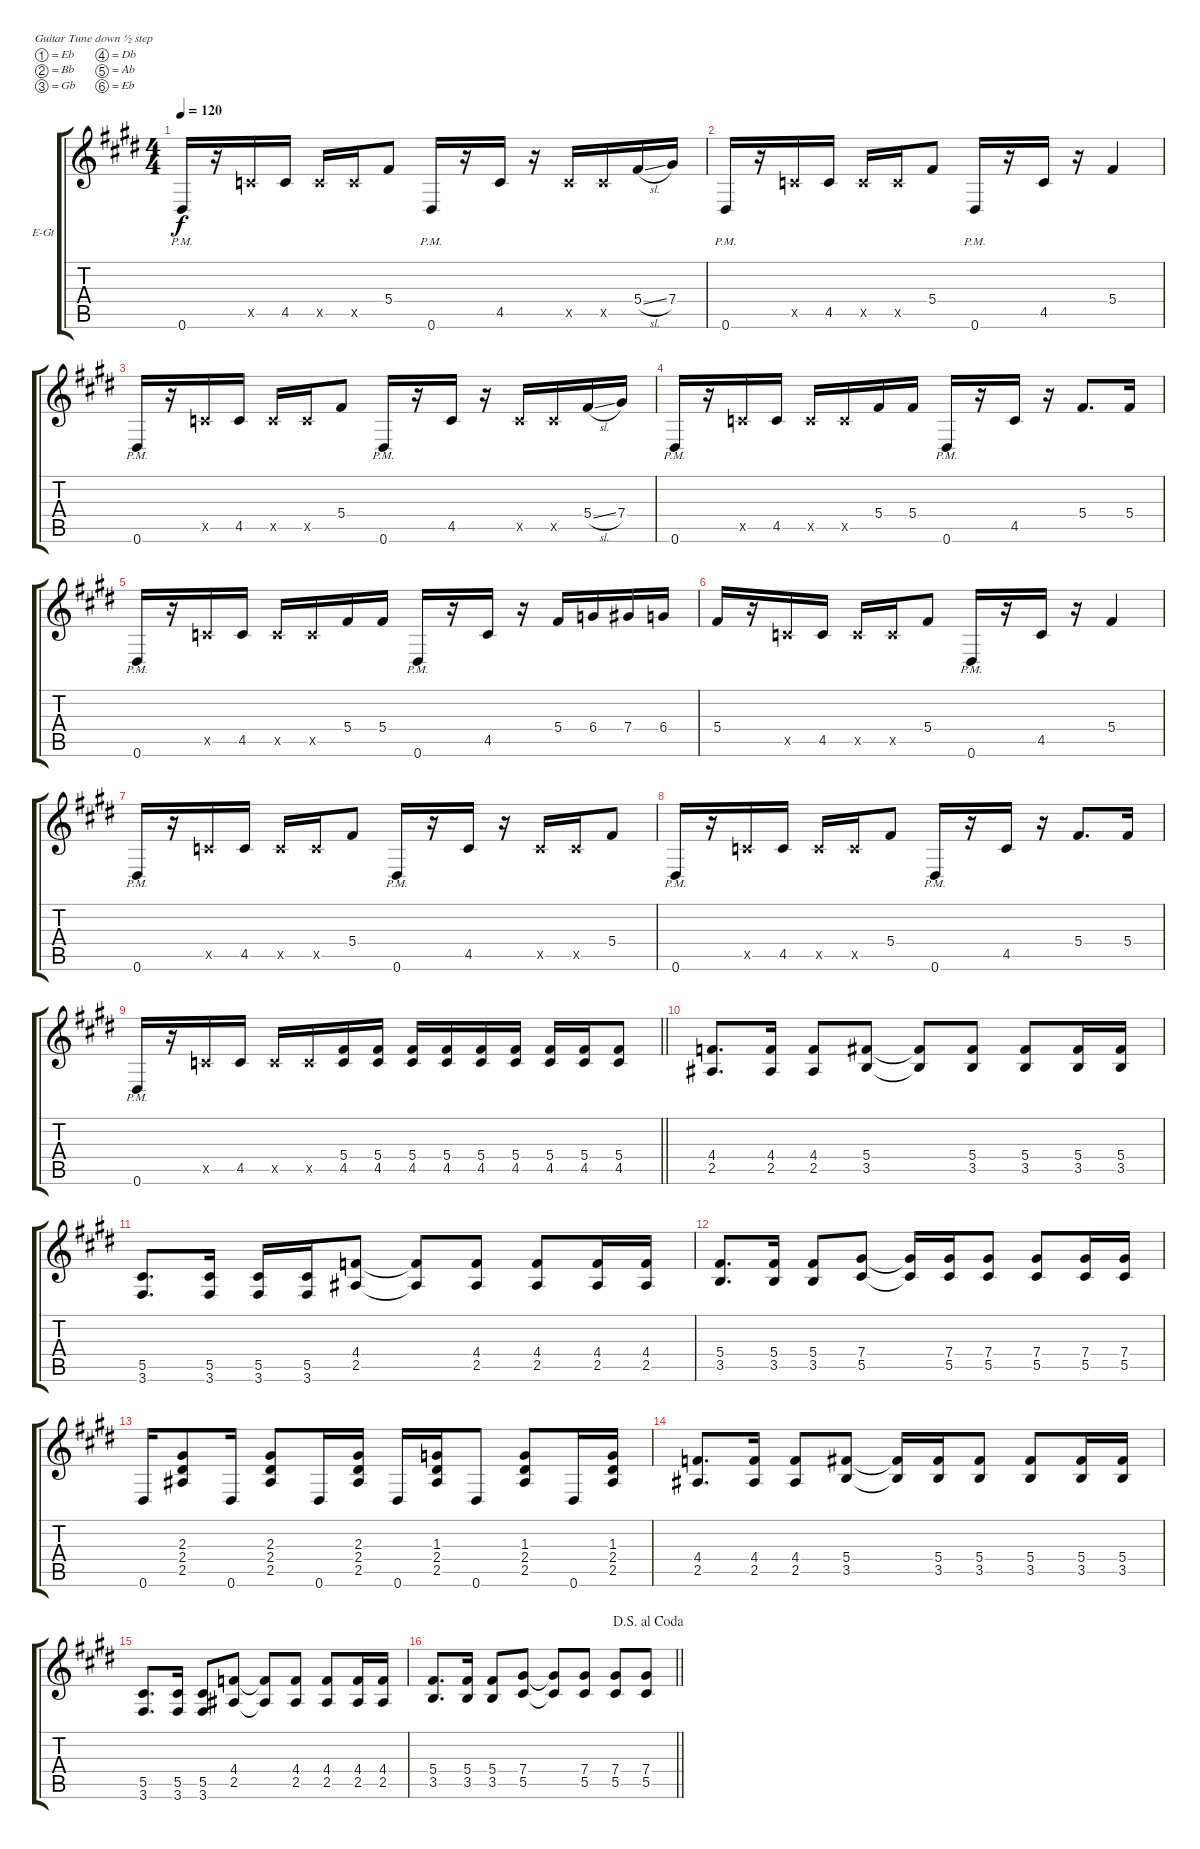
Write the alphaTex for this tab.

\bracketExtendMode groupsimilarinstruments
\firstSystemTrackNameOrientation horizontal
\otherSystemsTrackNameOrientation horizontal
\track ("Untitled" "E-Gt") {instrument distortionguitar}
\staff {score tabs}
\tuning (Eb4 Bb3 Gb3 Db3 Ab2 Eb2)
\ts (4 4)
\tempo 120
\clef g2
\ks e
0.6{pm}.16{dy f} r.16 4.5{x}.16 4.5.16 4.5{x}.16 4.5{x}.16 5.4.8 0.6{pm}.16 r.16 4.5.16 r.16 4.5{x}.16 4.5{x}.16 5.4{sl}.16 7.4.16 |
\ks c#minor
0.6{pm}.16 r.16 4.5{x}.16 4.5.16 4.5{x}.16 4.5{x}.16 5.4.8 0.6{pm}.16 r.16 4.5.16 r.16 5.4.4 |
0.6{pm}.16 r.16 4.5{x}.16 4.5.16 4.5{x}.16 4.5{x}.16 5.4.8 0.6{pm}.16 r.16 4.5.16 r.16 4.5{x}.16 4.5{x}.16 5.4{sl}.16 7.4.16 |
\ks e
0.6{pm}.16 r.16 4.5{x}.16 4.5.16 4.5{x}.16 4.5{x}.16 5.4.16 5.4.16 0.6{pm}.16 r.16 4.5.16 r.16 5.4.8{d} 5.4.16 |
\ks c#minor
0.6{pm}.16 r.16 4.5{x}.16 4.5.16 4.5{x}.16 4.5{x}.16 5.4.16 5.4.16 0.6{pm}.16 r.16 4.5.16 r.16 5.4.16 6.4.16 7.4.16 6.4.16 |
5.4.16 r.16 4.5{x}.16 4.5.16 4.5{x}.16 4.5{x}.16 5.4.8 0.6{pm}.16 r.16 4.5.16 r.16 5.4.4 |
\ks e
0.6{pm}.16 r.16 4.5{x}.16 4.5.16 4.5{x}.16 4.5{x}.16 5.4.8 0.6{pm}.16 r.16 4.5.16 r.16 4.5{x}.16 4.5{x}.16 5.4.8 |
\ks c#minor
0.6{pm}.16 r.16 4.5{x}.16 4.5.16 4.5{x}.16 4.5{x}.16 5.4.8 0.6{pm}.16 r.16 4.5.16 r.16 5.4.8{d} 5.4.16 |
\barLineRight lightlight
0.6{pm}.16 r.16 4.5{x}.16 4.5.16 4.5{x}.16 4.5{x}.16 (5.4 4.5).16 (5.4 4.5).16 (5.4 4.5).16 (5.4 4.5).16 (5.4 4.5).16 (5.4 4.5).16 (5.4 4.5).16 (5.4 4.5).16 (5.4 4.5).8 |
\ks e
(4.4 2.5).8{d} (4.4 2.5).16 (4.4 2.5).8 (5.4 3.5).8 (5.4{t} 3.5{t}).8 (5.4 3.5).8 (5.4 3.5).8 (5.4 3.5).16 (5.4 3.5).16 |
\ks c#minor
(5.5 3.6).8{d} (5.5 3.6).16 (5.5 3.6).16 (5.5 3.6).16 (4.4 2.5).8 (4.4{t} 2.5{t}).8 (4.4 2.5).8 (4.4 2.5).8 (4.4 2.5).16 (4.4 2.5).16 |
(5.4 3.5).8{d} (5.4 3.5).16 (5.4 3.5).8 (7.4 5.5).8 (7.4{t} 5.5{t}).16 (7.4 5.5).16 (7.4 5.5).8 (7.4 5.5).8 (7.4 5.5).16 (7.4 5.5).16 |
\ks e
0.6.16 (2.3 2.4 2.5).8 0.6.16 (2.3 2.4 2.5).8 0.6.16 (2.3 2.4 2.5).16 0.6.16 (1.3 2.4 2.5).16 0.6.8 (1.3 2.4 2.5).8 0.6.16 (1.3 2.4 2.5).16 |
\ks c#minor
(4.4 2.5).8{d} (4.4 2.5).16 (4.4 2.5).8 (5.4 3.5).8 (5.4{t} 3.5{t}).16 (5.4 3.5).16 (5.4 3.5).8 (5.4 3.5).8 (5.4 3.5).16 (5.4 3.5).16 |
(5.5 3.6).8{d} (5.5 3.6).16 (5.5 3.6).8 (4.4 2.5).8 (4.4{t} 2.5{t}).8 (4.4 2.5).8 (4.4 2.5).8 (4.4 2.5).16 (4.4 2.5).16 |
\jump dalsegnoalcoda
\barLineRight lightlight
\ks e
(5.4 3.5).8{d} (5.4 3.5).16 (5.4 3.5).8 (7.4 5.5).8 (7.4{t} 5.5{t}).8 (7.4 5.5).8 (7.4 5.5).8 (7.4 5.5).8
